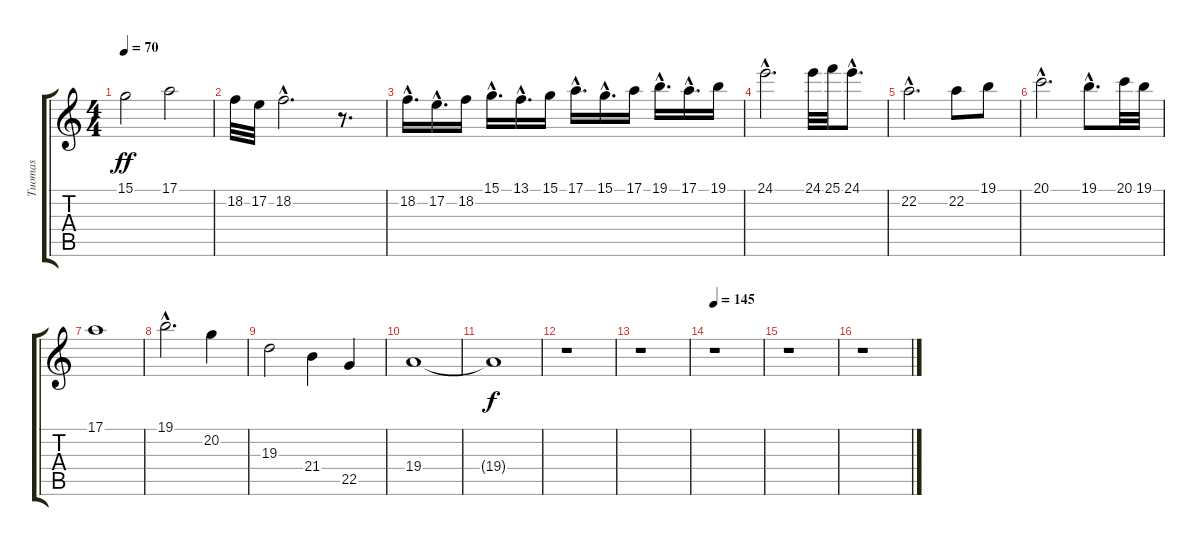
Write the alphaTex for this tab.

\track ("Tuomas" "Tuomas") {instrument flute}
\staff {score tabs}
\tuning (E4 B3 G3 D3 A2 E2) {hide}
\ts (4 4)
\tempo 70
\clef g2
\ks c
15.1.2{dy ff} 17.1.2 |
18.2.32 17.2.32 18.2{hac}.2{d} r.8{d} |
18.2{hac}.16{d} 17.2{hac}.16{d} 18.2.16 15.1{hac}.16{d} 13.1{hac}.16{d} 15.1.16 17.1{hac}.16{d} 15.1{hac}.16{d} 17.1.16 19.1{hac}.16{d} 17.1{hac}.16{d} 19.1.16 |
24.1{hac}.2{d} 24.1.32 25.1.32 24.1{hac}.8{d} |
22.2{hac}.2{d} 22.2.8 19.1.8 |
20.1{hac}.2{d} 19.1{hac}.8{d} 20.1.32 19.1.32 |
17.1.1 |
19.1{hac}.2{d} 20.2.4 |
19.3.2 21.4.4 22.5.4 |
19.4.1{volume 16} |
19.4{t}.1{dy f} |
r.1 |
r.1 |
\tempo 145
r.1 |
r.1 |
r.1
